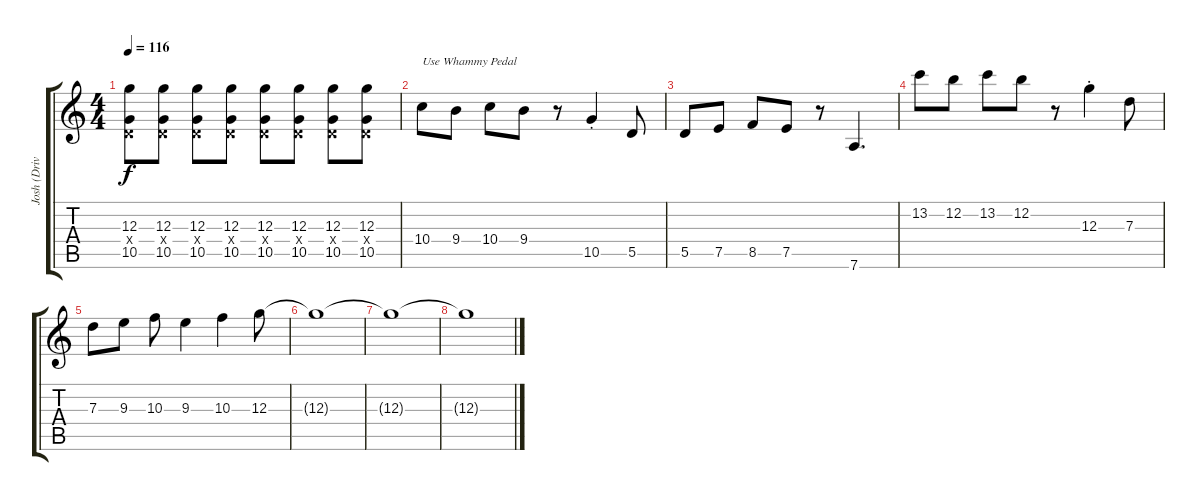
\track ("Josh (Drive)" "Josh (Driv") {instrument overdrivenguitar}
\staff {score tabs}
\tuning (E4 B3 G3 D3 A2 D2) {hide}
\ts (4 4)
\tempo 116
\clef g2
\ks c
(12.3 0.4{x} 10.5).8{dy f} (12.3 0.4{x} 10.5).8 (12.3 0.4{x} 10.5).8 (12.3 0.4{x} 10.5).8 (12.3 0.4{x} 10.5).8 (12.3 0.4{x} 10.5).8 (12.3 0.4{x} 10.5).8 (12.3 0.4{x} 10.5).8 |
10.4.8{txt "Use Whammy Pedal"} 9.4.8 10.4.8 9.4.8 r.8 10.5{st}.4 5.5.8 |
5.5.8 7.5.8 8.5.8 7.5.8 r.8 7.6.4{d} |
13.2.8 12.2.8 13.2.8 12.2.8 r.8 12.3{st}.4 7.3.8 |
7.3.8 9.3.8 10.3.8 9.3.4 10.3.4 12.3.8 |
12.3{t}.1{volume 4} |
12.3{t}.1 |
12.3{t}.1
